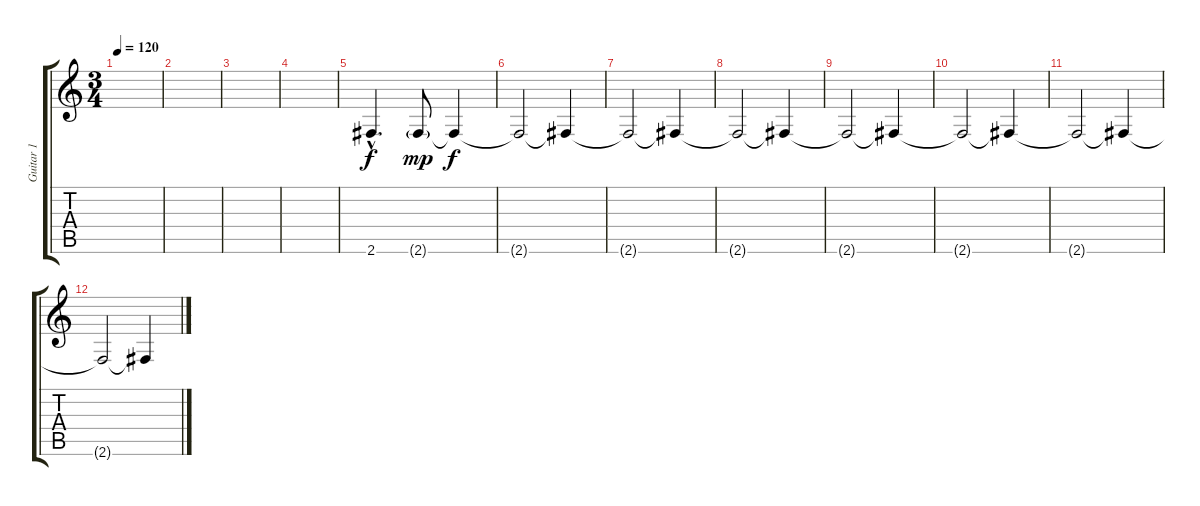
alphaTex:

\track ("Guitar 1" "Guitar 1") {instrument acousticguitarnylon}
\staff {score tabs}
\tuning (E4 B3 G3 D3 A2 E2) {hide}
\ts (3 4)
\tempo 120
\clef g2
\ks c
|
|
|
|
2.6{hac}.4{d} 2.6{g}.8{dy mp} 2.6{t}.4{dy f} |
2.6{t}.2 2.6{t}.4 |
2.6{t}.2 2.6{t}.4 |
2.6{t}.2 2.6{t}.4 |
2.6{t}.2 2.6{t}.4 |
2.6{t}.2 2.6{t}.4 |
2.6{t}.2 2.6{t}.4 |
2.6{t}.2 2.6{t}.4
